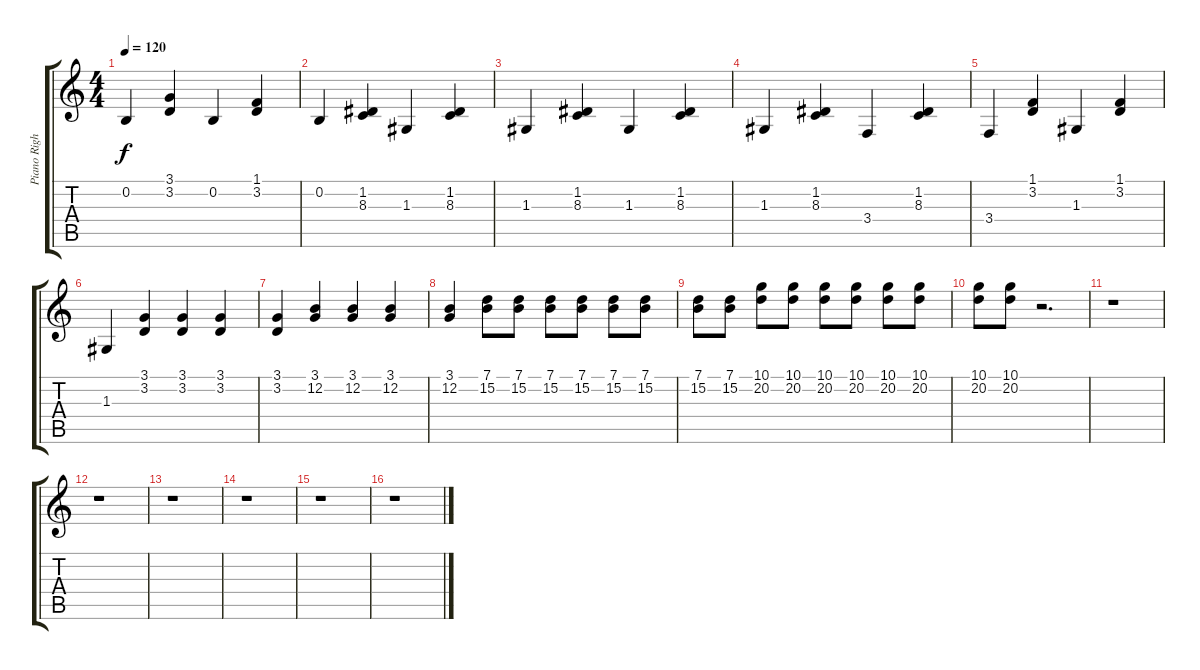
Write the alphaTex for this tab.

\track ("Piano Right" "Piano Righ") {instrument acousticgrandpiano}
\staff {score tabs}
\tuning (E4 B3 G3 D3 A2 E2) {hide}
\ts (4 4)
\tempo 120
\clef g2
\ks c
0.2.4{dy f} (3.1 3.2).4 0.2.4 (1.1 3.2).4 |
0.2.4 (1.2 8.3).4 1.3.4 (1.2 8.3).4 |
1.3.4 (1.2 8.3).4 1.3.4 (1.2 8.3).4 |
1.3.4 (1.2 8.3).4 3.4.4 (1.2 8.3).4 |
3.4.4 (1.1 3.2).4 1.3.4 (1.1 3.2).4 |
1.3.4 (3.1 3.2).4 (3.1 3.2).4 (3.1 3.2).4 |
(3.1 3.2).4 (3.1 12.2).4 (3.1 12.2).4 (3.1 12.2).4 |
(3.1 12.2).4 (7.1 15.2).8 (7.1 15.2).8 (7.1 15.2).8 (7.1 15.2).8 (7.1 15.2).8 (7.1 15.2).8 |
(7.1 15.2).8 (7.1 15.2).8 (10.1 20.2).8 (10.1 20.2).8 (10.1 20.2).8 (10.1 20.2).8 (10.1 20.2).8 (10.1 20.2).8 |
(10.1 20.2).8 (10.1 20.2).8 r.2{d} |
r.1 |
r.1 |
r.1 |
r.1 |
r.1 |
r.1
